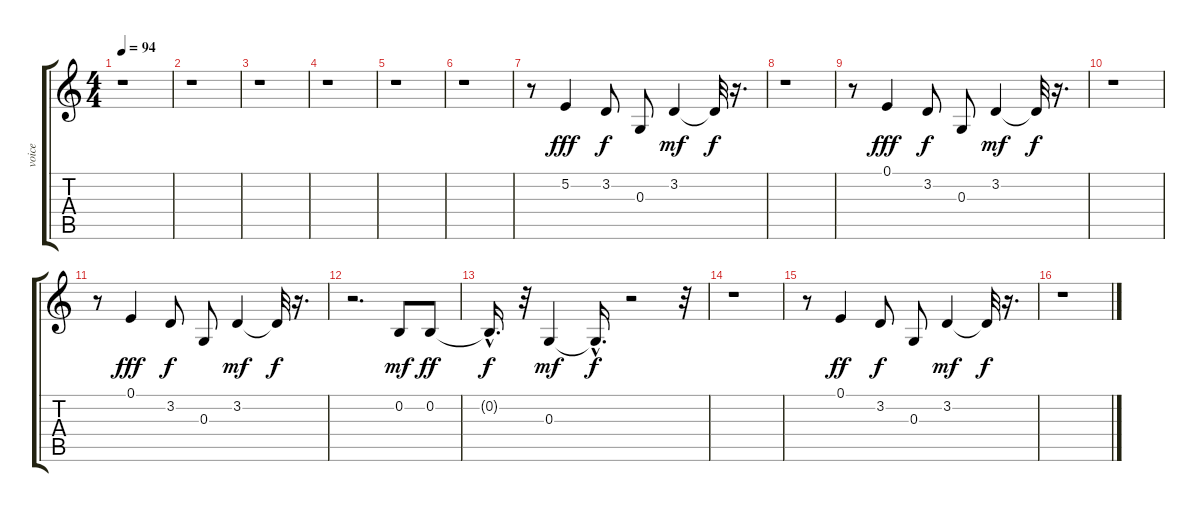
\track ("voice" "voice") {instrument piccolo}
\staff {score tabs}
\tuning (E4 B3 G3 D3 A2 E2) {hide}
\ts (4 4)
\tempo 94
\clef g2
\ks c
r.1{dy fff instrument piccolo} |
r.1 |
r.1 |
r.1 |
r.1 |
r.1 |
r.8 5.2.4{volume 12} 3.2.8{dy f} 0.3.8 3.2.4{dy mf} 3.2{t}.32{dy f} r.16{d} |
r.1 |
r.8 0.1.4{dy fff} 3.2.8{dy f} 0.3.8 3.2.4{dy mf} 3.2{t}.32{dy f} r.16{d} |
r.1 |
r.8 0.1.4{dy fff} 3.2.8{dy f} 0.3.8 3.2.4{dy mf} 3.2{t}.32{dy f} r.16{d} |
r.2{d} 0.2.8{dy mf} 0.2.8{dy ff} |
0.2{hac t}.16{d dy f} r.32 0.3.4{dy mf} 0.3{hac t}.16{d dy f} r.2 r.32 |
r.1 |
r.8 0.1.4{dy ff volume 13} 3.2.8{dy f} 0.3.8 3.2.4{dy mf} 3.2{t}.32{dy f} r.16{d} |
r.1
